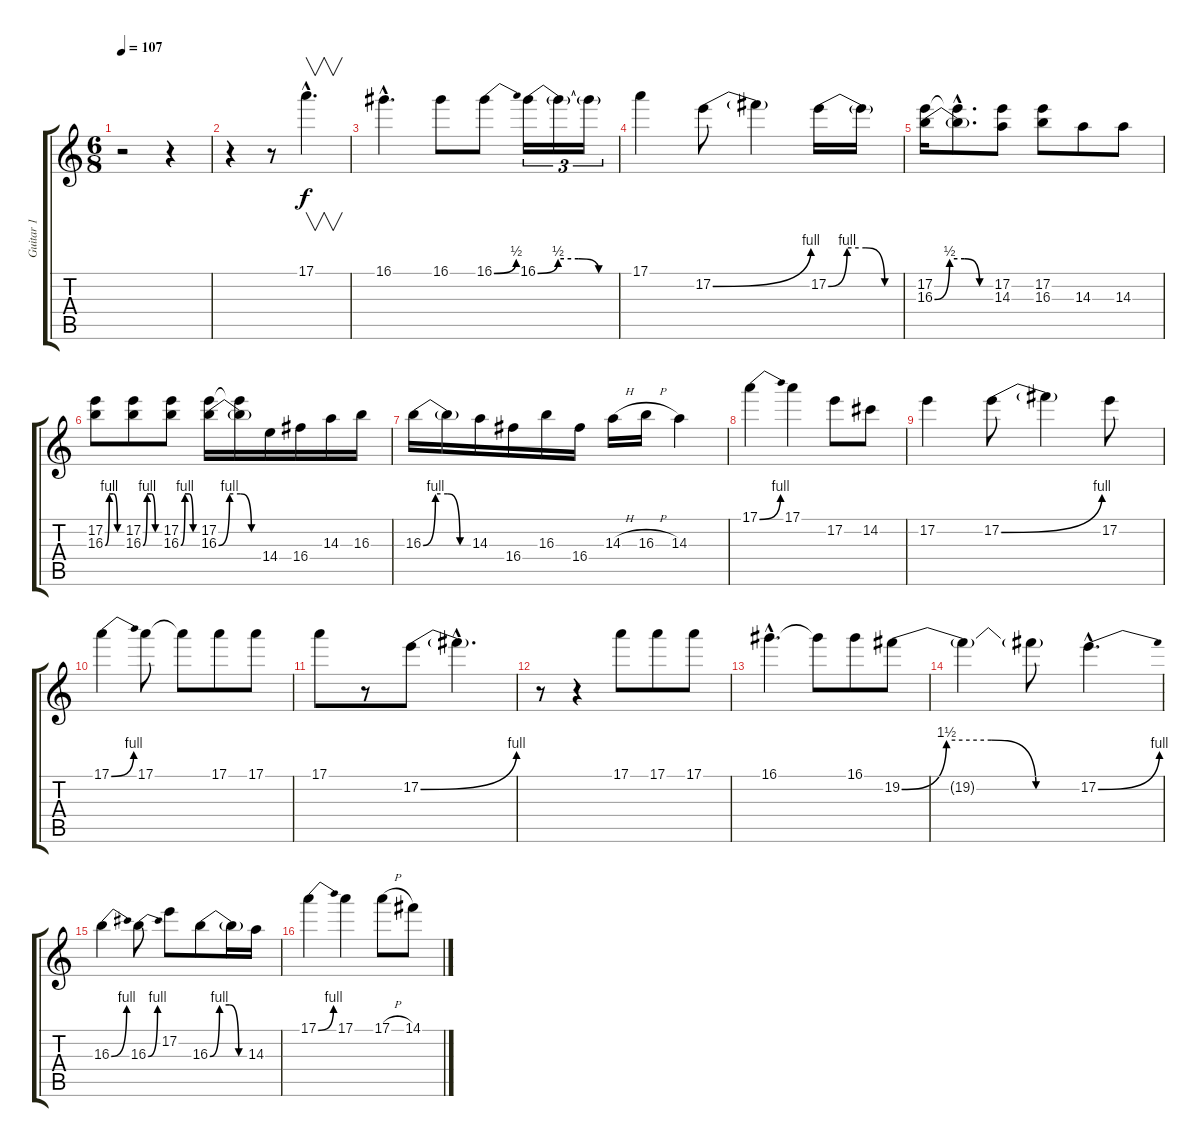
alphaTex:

\track ("Guitar 1" "Guitar 1") {instrument overdrivenguitar}
\staff {score tabs}
\tuning (E4 B3 G3 D3 A2 E2) {hide}
\ts (6 8)
\tempo 107
\clef g2
\ks c
r.2{dy f} r.4 |
r.4 r.8 17.1{hac}.4{v d} |
16.1{hac}.4{d} 16.1.8 16.1{be (bend 0 0 60 2)}.8 16.1{be (custom 0 0 15 2 30 2 45 0 60 0)}.16{tu (3 2)} 16.1{t}.16{tu (3 2)} 16.1{t}.16{tu (3 2)} |
17.1.4 17.2{be (bend 0 0 60 4)}.8 17.2{t}.4 17.2{be (custom 0 0 15 4 30 4 45 0 60 0)}.16 17.2{t}.16 |
(17.2 16.3{be (custom 0 0 15 2 30 2 45 0 60 0)}).16 (17.2{hac t} 16.3{hac t}).8{d} (17.2 14.3).8 (17.2 16.3).8 14.3.8 14.3.8 |
(17.2 16.3{be (custom 0 0 15 4 30 4 45 0 60 0)}).8 (17.2 16.3{be (custom 0 0 15 4 30 4 45 0 60 0)}).8 (17.2 16.3{be (custom 0 0 15 4 30 4 45 0 60 0)}).8 (17.2 16.3{be (custom 0 0 15 4 30 4 45 0 60 0)}).16 (17.2{t} 16.3{t}).16 14.4.16 16.4.16 14.3.16 16.3.16 |
16.3{be (custom 0 0 15 4 30 4 45 0 60 0)}.16 16.3{t}.16 14.3.16 16.4.16 16.3.16 16.4.16 14.3{h}.16 16.3{h}.16 14.3.4 |
17.1{be (bend 0 0 60 4)}.4 17.1.4 17.2.8 14.2.8 |
17.2.4 17.2{be (bend 0 0 60 4)}.8 17.2{t}.4 17.2.8 |
17.1{be (bend 0 0 60 4)}.4 17.1.8 17.1{t}.8 17.1.8 17.1.8 |
17.1.8 r.8 17.2{be (bend 0 0 60 4)}.8 17.2{hac t}.4{d} |
r.8 r.4 17.1.8 17.1.8 17.1.8 |
16.1{hac}.4{d} 16.1{t}.8 16.1.8 19.2{be (custom 0 0 15 6 30 6 45 0 60 0)}.8 |
19.2{t}.4 19.2{t}.8 17.2{be (bend 0 0 60 4) hac}.4{d} |
16.3{be (bend 0 0 60 4)}.4 16.3{be (bend 0 0 60 4)}.8 17.2.8 16.3{be (custom 0 0 15 4 30 4 45 0 60 0)}.8 16.3{t}.16 14.3.16 |
17.1{be (bend 0 0 60 4)}.4 17.1.4 17.1{h}.8 14.1.8
